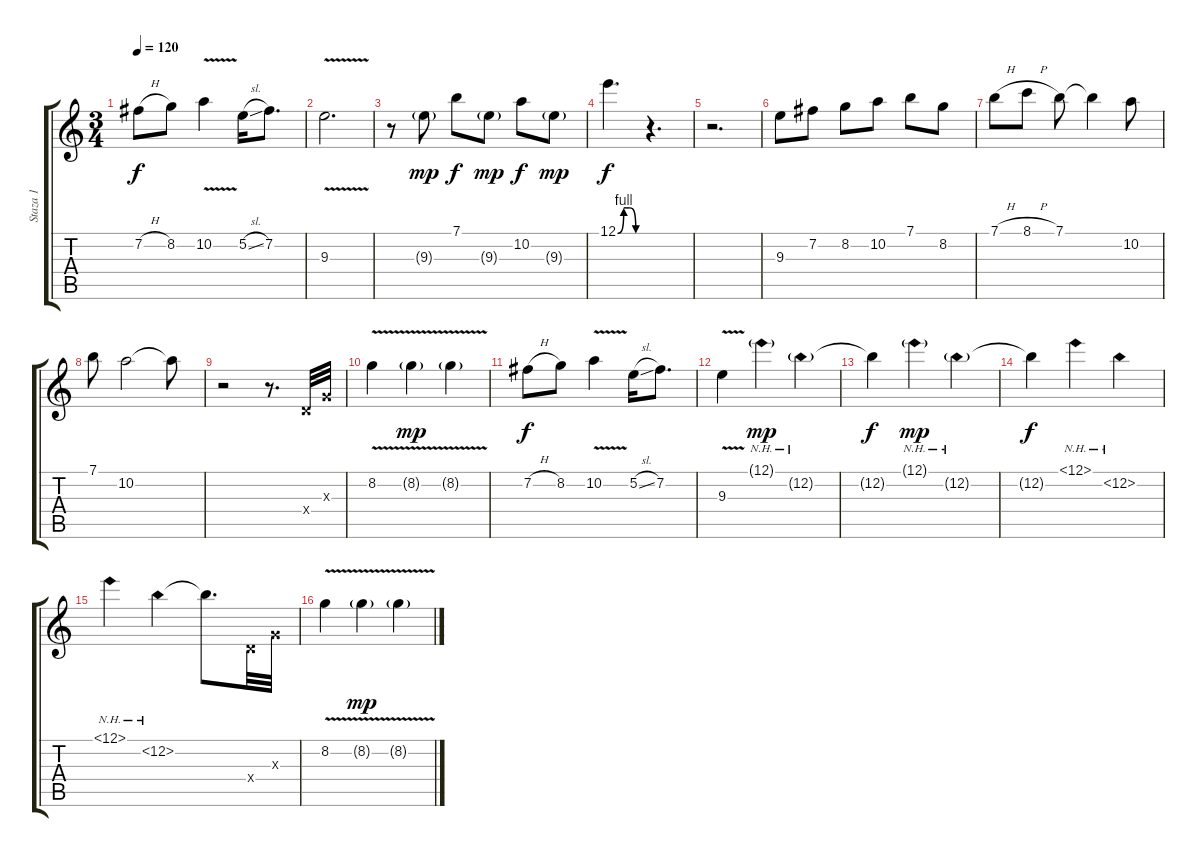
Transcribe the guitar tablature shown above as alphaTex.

\track ("Staza 1" "Staza 1") {instrument acousticguitarsteel}
\staff {score tabs}
\tuning (E4 B3 G3 D3 A2 E2) {hide}
\ts (3 4)
\tempo 120
\clef g2
\ks c
7.2{h}.8{dy f} 8.2.8 10.2{v}.4 5.2{sl}.16 7.2.8{d} |
9.3{v}.2{d} |
r.8 9.3{g}.8{dy mp} 7.1.8{dy f} 9.3{g}.8{dy mp} 10.2.8{dy f} 9.3{g}.8{dy mp} |
12.1{be (custom 0 0 15 4 30 4 45 0 60 0)}.4{d dy f} r.4{d} |
r.2{d} |
9.3.8 7.2.8 8.2.8 10.2.8 7.1.8 8.2.8 |
7.1{h}.8 8.1{h}.8 7.1.8 7.1{t}.4 10.2.8 |
7.1.8 10.2.2 10.2{t}.8 |
r.2 r.8{d} 0.4{x}.32 0.3{x}.32 |
8.2{v}.4 8.2{v g}.4{dy mp} 8.2{v g}.4 |
7.2{h}.8{dy f} 8.2.8 10.2{v}.4 5.2{sl}.16 7.2.8{d} |
9.3{v}.4 12.1{nh g}.4{dy mp} 12.2{nh g}.4 |
12.2{t}.4{dy f} 12.1{nh g}.4{dy mp} 12.2{nh g}.4 |
12.2{t}.4{dy f} 12.1{nh}.4 12.2{nh}.4 |
12.1{nh}.4 12.2{nh}.4 12.2{t}.8{d} 0.4{x}.32 0.3{x}.32 |
8.2{v}.4 8.2{v g}.4{dy mp} 8.2{v g}.4
